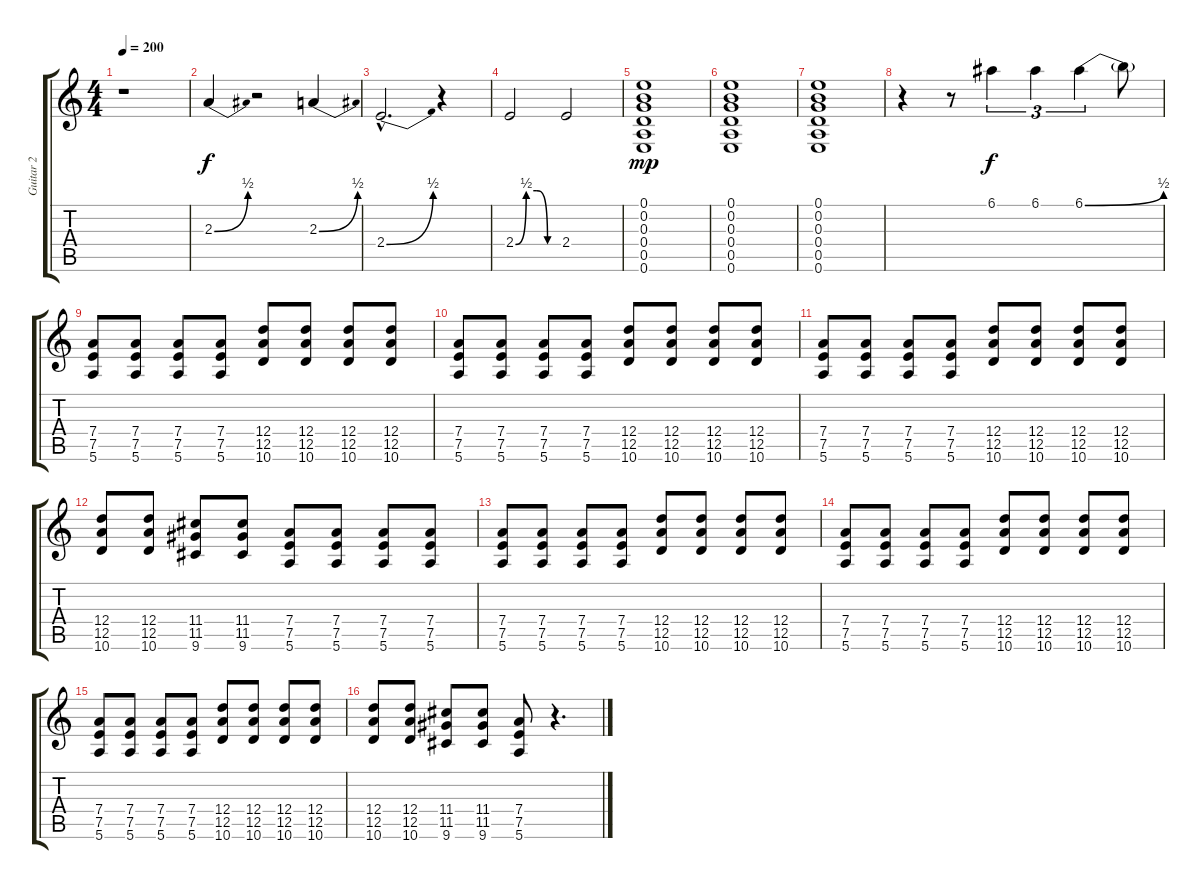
\track ("Guitar 2" "Guitar 2") {instrument overdrivenguitar}
\staff {score tabs}
\tuning (E4 B3 G3 D3 A2 E2) {hide}
\ts (4 4)
\tempo 200
\clef g2
\ks c
r.1{dy f} |
2.3{be (bend 0 0 60 2)}.4 r.2 2.3{be (bend 0 0 60 2)}.4 |
2.4{be (bend 0 0 60 2) hac}.2{d} r.4 |
2.4{be (custom 0 0 15 2 30 2 45 0 60 0)}.2 2.4.2 |
(0.1 0.2 0.3 0.4 0.5 0.6).1{dy mp} |
(0.1 0.2 0.3 0.4 0.5 0.6).1 |
(0.1 0.2 0.3 0.4 0.5 0.6).1 |
r.4 r.8 6.1.4{tu (3 2) dy f} 6.1.4{tu (3 2)} 6.1{be (bend 0 0 60 2)}.4{tu (3 2)} 6.1{t}.8 |
(7.4 7.5 5.6).8{volume 10} (7.4 7.5 5.6).8 (7.4 7.5 5.6).8 (7.4 7.5 5.6).8 (12.4 12.5 10.6).8 (12.4 12.5 10.6).8 (12.4 12.5 10.6).8 (12.4 12.5 10.6).8 |
(7.4 7.5 5.6).8 (7.4 7.5 5.6).8 (7.4 7.5 5.6).8 (7.4 7.5 5.6).8 (12.4 12.5 10.6).8 (12.4 12.5 10.6).8 (12.4 12.5 10.6).8 (12.4 12.5 10.6).8 |
(7.4 7.5 5.6).8 (7.4 7.5 5.6).8 (7.4 7.5 5.6).8 (7.4 7.5 5.6).8 (12.4 12.5 10.6).8 (12.4 12.5 10.6).8 (12.4 12.5 10.6).8 (12.4 12.5 10.6).8 |
(12.4 12.5 10.6).8 (12.4 12.5 10.6).8 (11.4 11.5 9.6).8 (11.4 11.5 9.6).8 (7.4 7.5 5.6).8 (7.4 7.5 5.6).8 (7.4 7.5 5.6).8 (7.4 7.5 5.6).8 |
(7.4 7.5 5.6).8 (7.4 7.5 5.6).8 (7.4 7.5 5.6).8 (7.4 7.5 5.6).8 (12.4 12.5 10.6).8 (12.4 12.5 10.6).8 (12.4 12.5 10.6).8 (12.4 12.5 10.6).8 |
(7.4 7.5 5.6).8 (7.4 7.5 5.6).8 (7.4 7.5 5.6).8 (7.4 7.5 5.6).8 (12.4 12.5 10.6).8 (12.4 12.5 10.6).8 (12.4 12.5 10.6).8 (12.4 12.5 10.6).8 |
(7.4 7.5 5.6).8 (7.4 7.5 5.6).8 (7.4 7.5 5.6).8 (7.4 7.5 5.6).8 (12.4 12.5 10.6).8 (12.4 12.5 10.6).8 (12.4 12.5 10.6).8 (12.4 12.5 10.6).8 |
(12.4 12.5 10.6).8 (12.4 12.5 10.6).8 (11.4 11.5 9.6).8 (11.4 11.5 9.6).8 (7.4 7.5 5.6).8 r.4{d}
